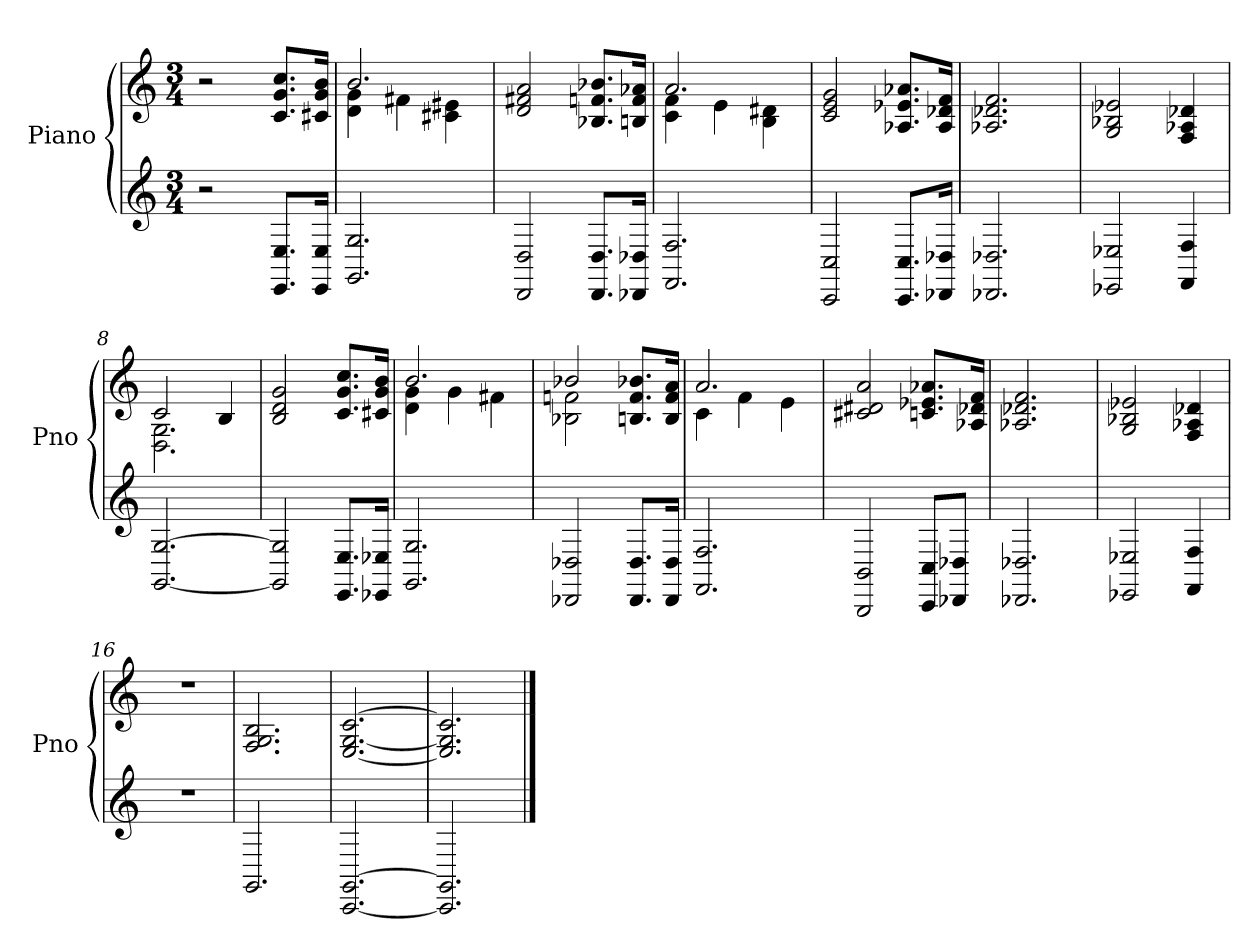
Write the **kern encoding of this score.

**kern	**kern
*part2	*part1
*staff2	*staff1
*I"Piano	*I"Piano
*I'Pno	*I'Pno
*clefG2	*clefG2
*k[]	*k[]
*M3/4	*M3/4
=1	=1
2r	2r
8.EE/ 8.E/L	8.c/ 8.g/ 8.cc/L
16EE/ 16E/Jk	16c#X/ 16g/ 16b/Jk
=2	=2
*	*^
2.GG/ 2.G/	2.b/	4d\ 4g\
.	.	4f#X\
.	.	4c#X\ 4e#X\
*	*v	*v
=3	=3
2DD/ 2D/	2d/ 2f#X/ 2a/
8.DD/ 8.D/L	8.B-X/ 8.fn/ 8.b-X/L
16DD-X/ 16D-X/Jk	16Bn/ 16f/ 16a-X/Jk
=4	=4
*	*^
2.FF/ 2.F/	2.a/	4c\ 4f\
.	.	4e\
.	.	4B\ 4d#X\
*	*v	*v
=5	=5
2CC/ 2C/	2c/ 2e/ 2g/
8.CC/ 8.C/L	8.A-X/ 8.e-X/ 8.a-X/L
16DD-X/ 16D-X/Jk	16A-/ 16d-X/ 16f/Jk
=6	=6
2.DD-X/ 2.D-X/	2.A-X/ 2.d-X/ 2.f/
!!LO:LB:g=z
=7	=7
2EE-X/ 2E-X/	2G/ 2B-X/ 2e-X/
4FF/ 4F/	4F/ 4A-X/ 4d-X/
=8	=8
*	*^
[2.GG/ [2.G/	2c/	2.D\ 2.G\
.	4B/	.
*	*v	*v
=9	=9
2GG/] 2G/]	2B/ 2d/ 2g/
8.EE/ 8.E/L	8.c/ 8.g/ 8.cc/L
16EE-X/ 16E-X/Jk	16c#X/ 16g/ 16b/Jk
=10	=10
*	*^
2.GG/ 2.G/	2.b/	4d\ 4g\
.	.	4g\
.	.	4f#X\
=11	=11	=11
2DD-X/ 2D-X/	2b-X/	2B-X\ 2fn\
8.DD-/ 8.D-/L	8.Bn/ 8.f/ 8.b-X/L	4ryy
16DD-/ 16D-/Jk	16B/ 16f/ 16a/Jk	.
=12	=12	=12
2.FF/ 2.F/	2.a/	4c\
.	.	4f\
.	.	4e\
*	*v	*v
!!LO:LB:g=z
=13	=13
2BBB/ 2BB/	2c#X/ 2d#X/ 2a/
8CC/ 8C/L	8.cn/ 8.e-X/ 8.a-X/L
8DD-X/ 8D-X/J	.
.	16A-X/ 16d-X/ 16f/Jk
=14	=14
2.DD-X/ 2.D-X/	2.A-X/ 2.d-X/ 2.f/
=15	=15
2EE-X/ 2E-X/	2G/ 2B-X/ 2e-X/
4FF/ 4F/	4F/ 4A-X/ 4d-X/
=16	=16
2.r	2.r
=17	=17
2.GG/	2.F/ 2.G/ 2.B/
=18	=18
[2.CC/ [2.GG/	[2.E/ [2.G/ [2.c/
=19	=19
2.CC/] 2.GG/]	2.E/] 2.G/] 2.c/]
==	==
*-	*-
